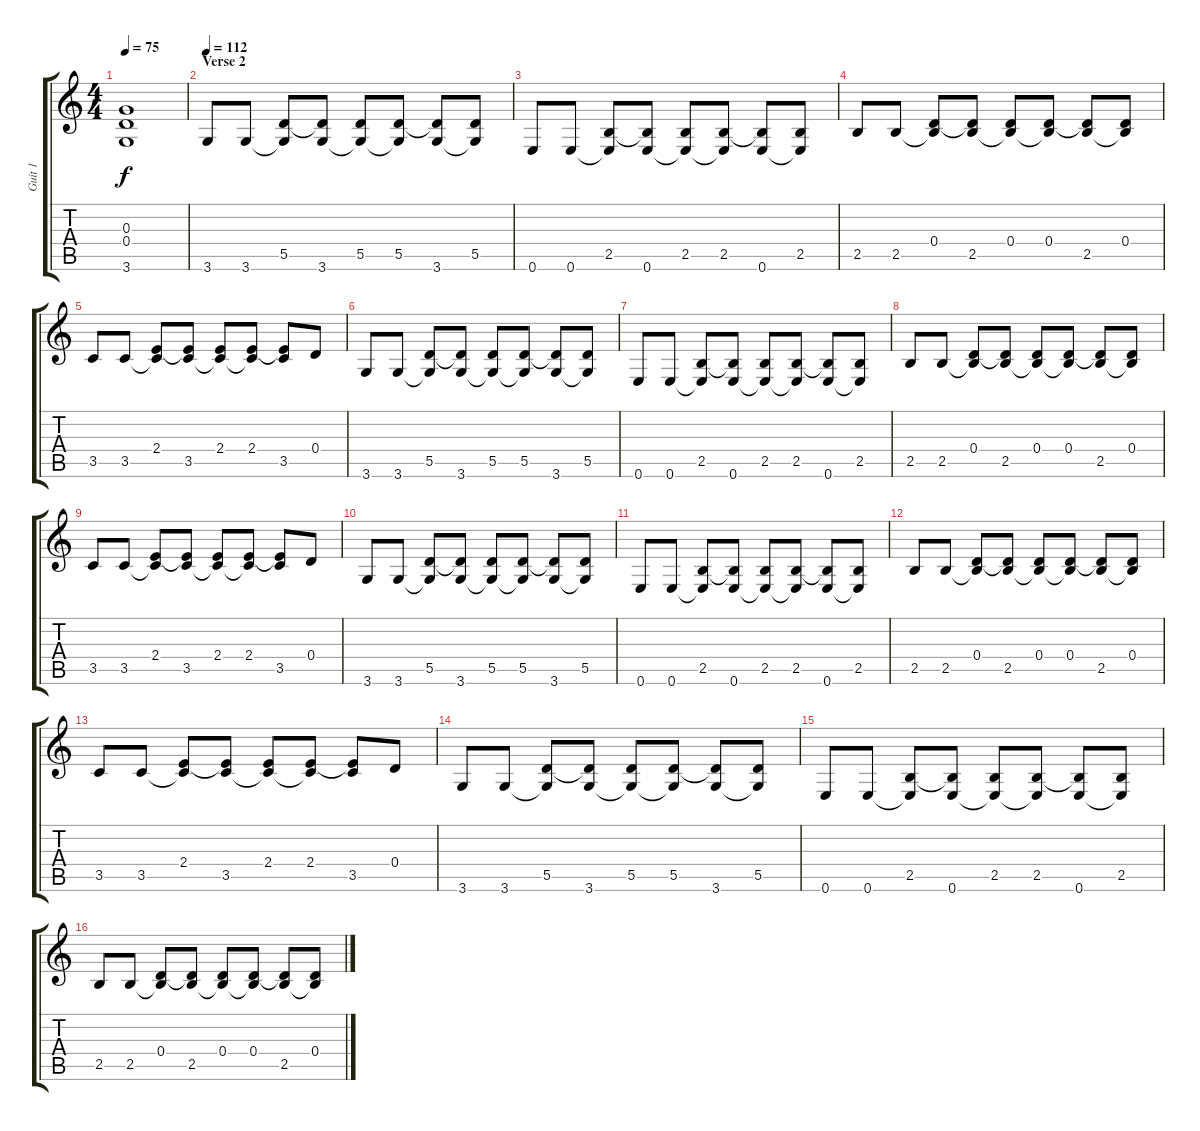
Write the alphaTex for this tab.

\track ("Guit 1" "Guit 1") {instrument electricguitarjazz}
\staff {score tabs}
\tuning (E4 B3 G3 D3 A2 E2) {hide}
\ts (4 4)
\tempo 75
\clef g2
\ks c
(0.3{t} 0.4{t} 3.6{t}).1{dy f} |
\section ("" "Verse 2")
\tempo 112
3.6.8 3.6.8 (5.5 3.6{t}).8 (5.5{t} 3.6).8 (5.5 3.6{t}).8 (5.5 3.6{t}).8 (5.5{t} 3.6).8 (5.5 3.6{t}).8 |
0.6.8 0.6.8 (2.5 0.6{t}).8 (2.5{t} 0.6).8 (2.5 0.6{t}).8 (2.5 0.6{t}).8 (2.5{t} 0.6).8 (2.5 0.6{t}).8 |
2.5.8 2.5.8 (0.4 2.5{t}).8 (0.4{t} 2.5).8 (0.4 2.5{t}).8 (0.4 2.5{t}).8 (0.4{t} 2.5).8 (0.4 2.5{t}).8 |
3.5.8 3.5.8 (2.4 3.5{t}).8 (2.4{t} 3.5).8 (2.4 3.5{t}).8 (2.4 3.5{t}).8 (2.4{t} 3.5).8 0.4.8 |
3.6.8 3.6.8 (5.5 3.6{t}).8 (5.5{t} 3.6).8 (5.5 3.6{t}).8 (5.5 3.6{t}).8 (5.5{t} 3.6).8 (5.5 3.6{t}).8 |
0.6.8 0.6.8 (2.5 0.6{t}).8 (2.5{t} 0.6).8 (2.5 0.6{t}).8 (2.5 0.6{t}).8 (2.5{t} 0.6).8 (2.5 0.6{t}).8 |
2.5.8 2.5.8 (0.4 2.5{t}).8 (0.4{t} 2.5).8 (0.4 2.5{t}).8 (0.4 2.5{t}).8 (0.4{t} 2.5).8 (0.4 2.5{t}).8 |
3.5.8 3.5.8 (2.4 3.5{t}).8 (2.4{t} 3.5).8 (2.4 3.5{t}).8 (2.4 3.5{t}).8 (2.4{t} 3.5).8 0.4.8 |
3.6.8 3.6.8 (5.5 3.6{t}).8 (5.5{t} 3.6).8 (5.5 3.6{t}).8 (5.5 3.6{t}).8 (5.5{t} 3.6).8 (5.5 3.6{t}).8 |
0.6.8 0.6.8 (2.5 0.6{t}).8 (2.5{t} 0.6).8 (2.5 0.6{t}).8 (2.5 0.6{t}).8 (2.5{t} 0.6).8 (2.5 0.6{t}).8 |
2.5.8 2.5.8 (0.4 2.5{t}).8 (0.4{t} 2.5).8 (0.4 2.5{t}).8 (0.4 2.5{t}).8 (0.4{t} 2.5).8 (0.4 2.5{t}).8 |
3.5.8 3.5.8 (2.4 3.5{t}).8 (2.4{t} 3.5).8 (2.4 3.5{t}).8 (2.4 3.5{t}).8 (2.4{t} 3.5).8 0.4.8 |
3.6.8 3.6.8 (5.5 3.6{t}).8 (5.5{t} 3.6).8 (5.5 3.6{t}).8 (5.5 3.6{t}).8 (5.5{t} 3.6).8 (5.5 3.6{t}).8 |
0.6.8 0.6.8 (2.5 0.6{t}).8 (2.5{t} 0.6).8 (2.5 0.6{t}).8 (2.5 0.6{t}).8 (2.5{t} 0.6).8 (2.5 0.6{t}).8 |
2.5.8 2.5.8 (0.4 2.5{t}).8 (0.4{t} 2.5).8 (0.4 2.5{t}).8 (0.4 2.5{t}).8 (0.4{t} 2.5).8 (0.4 2.5{t}).8
